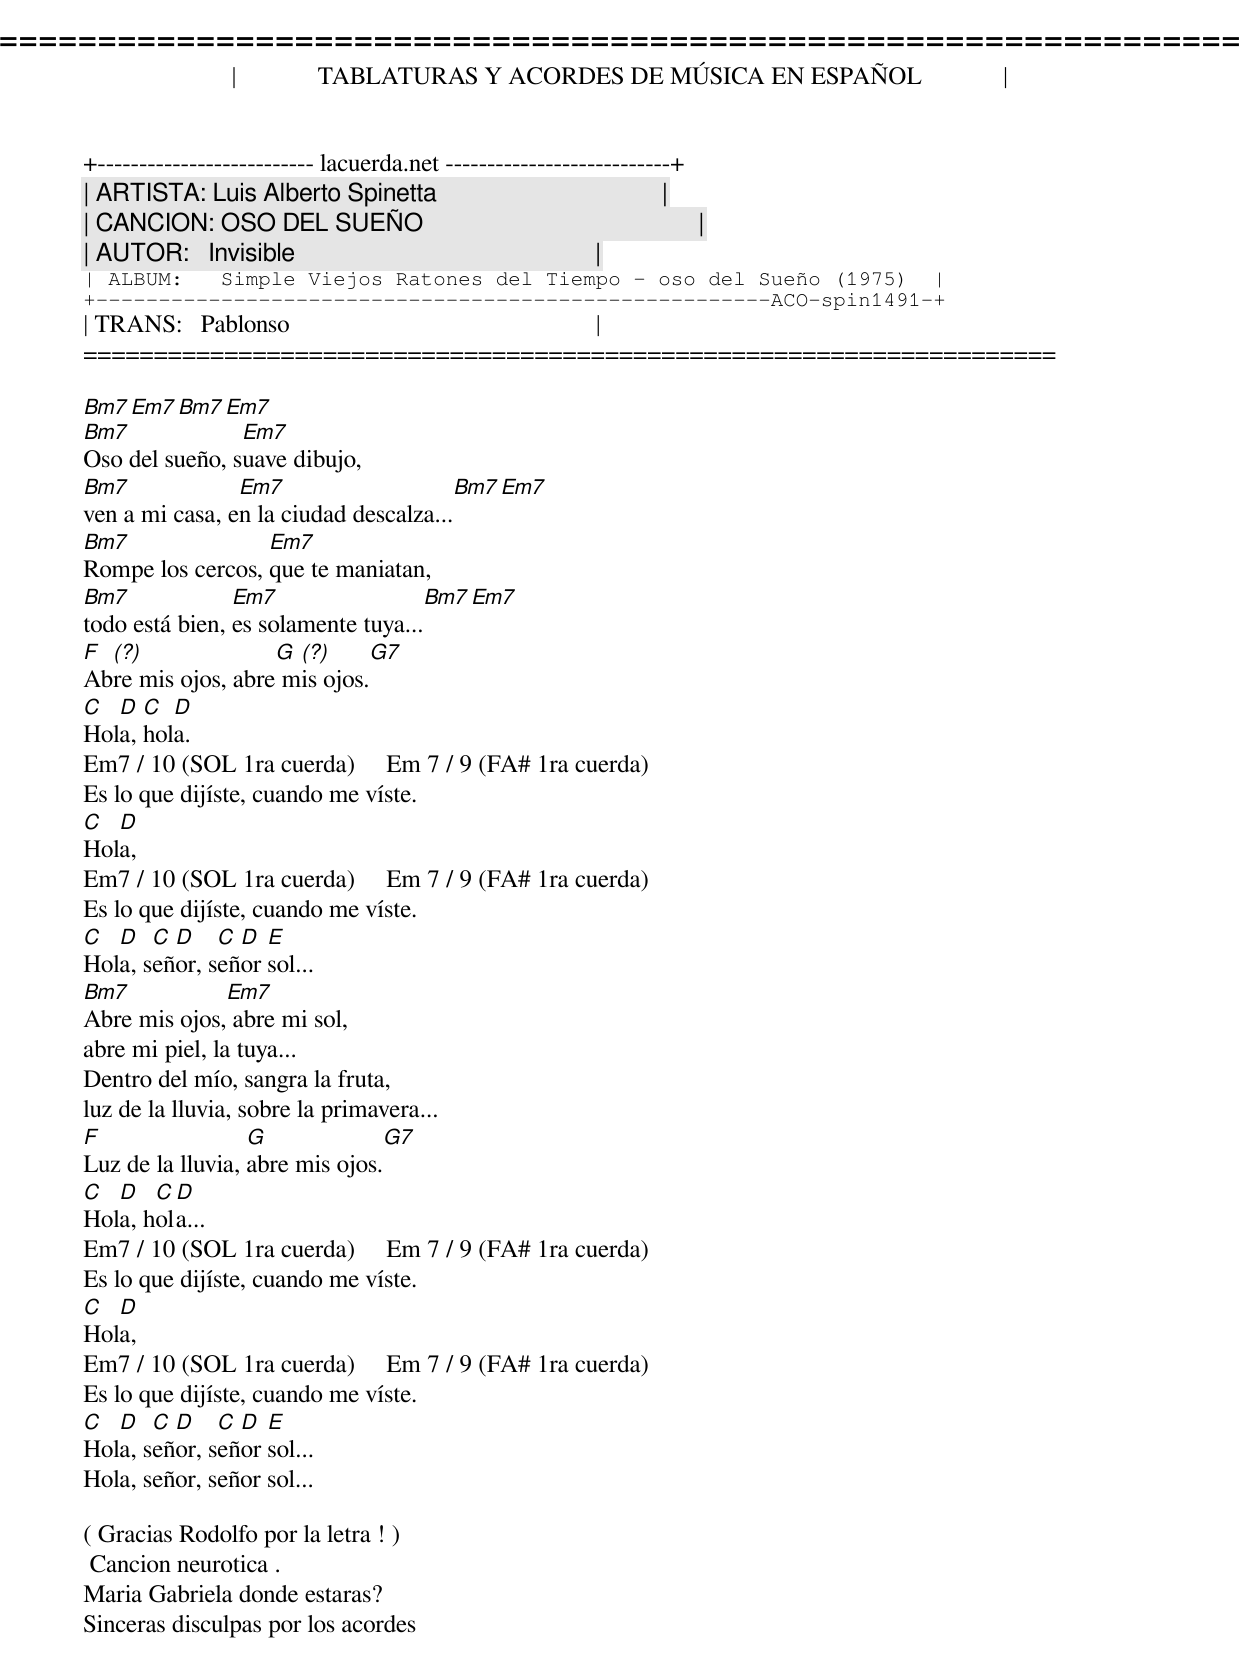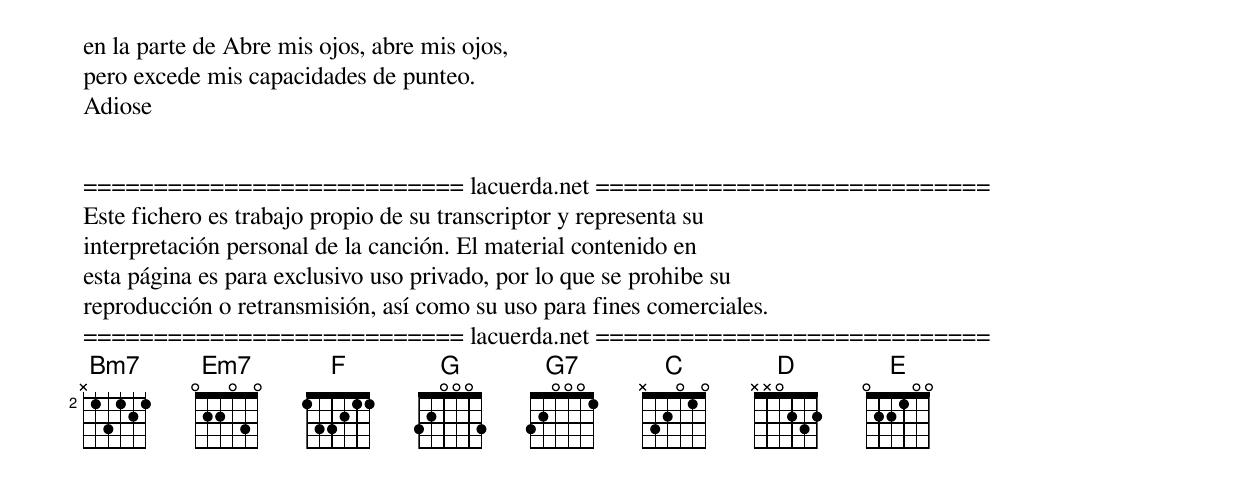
=====================================================================
|             TABLATURAS Y ACORDES DE MÚSICA EN ESPAÑOL             |
+-------------------------- lacuerda.net ---------------------------+
| ARTISTA: Luis Alberto Spinetta                                    |
| CANCION: OSO DEL SUEÑO                                            |
| AUTOR:   Invisible                                                |
| ALBUM:   Simple Viejos Ratones del Tiempo - oso del Sueño (1975)  |
+------------------------------------------------------ACO-spin1491-+
| TRANS:   Pablonso                                                 |
=====================================================================

Bm7 Em7 Bm7 Em7
Bm7             Em7
Oso del sueño, suave dibujo,
Bm7             Em7                     Bm7 Em7
ven a mi casa, en la ciudad descalza...
Bm7               Em7
Rompe los cercos, que te maniatan,
Bm7             Em7                     Bm7 Em7
todo está bien, es solamente tuya...
F (?)              G (?)     G7
Abre mis ojos, abre mis ojos.
C  D  C  D
Hola, hola.
Em7 / 10 (SOL 1ra cuerda)     Em 7 / 9 (FA# 1ra cuerda)
Es lo que dijíste, cuando me víste.
C  D
Hola,
Em7 / 10 (SOL 1ra cuerda)     Em 7 / 9 (FA# 1ra cuerda)
Es lo que dijíste, cuando me víste.
C  D   C D    C D  E
Hola, señor, señor sol...
Bm7           Em7
Abre mis ojos, abre mi sol,
abre mi piel, la tuya...
Dentro del mío, sangra la fruta,
luz de la lluvia, sobre la primavera...
F                 G             G7
Luz de la lluvia, abre mis ojos.
C  D   C D
Hola, hola...
Em7 / 10 (SOL 1ra cuerda)     Em 7 / 9 (FA# 1ra cuerda)
Es lo que dijíste, cuando me víste.
C  D
Hola,
Em7 / 10 (SOL 1ra cuerda)     Em 7 / 9 (FA# 1ra cuerda)
Es lo que dijíste, cuando me víste.
C  D   C D    C D  E
Hola, señor, señor sol...
Hola, señor, señor sol...

( Gracias Rodolfo por la letra ! )
 Cancion neurotica .
Maria Gabriela donde estaras?
Sinceras disculpas por los acordes
en la parte de Abre mis ojos, abre mis ojos,
pero excede mis capacidades de punteo.
Adiose


=========================== lacuerda.net ============================
Este fichero es trabajo propio de su transcriptor y representa su
interpretación personal de la canción. El material contenido en
esta página es para exclusivo uso privado, por lo que se prohibe su
reproducción o retransmisión, así como su uso para fines comerciales.
=========================== lacuerda.net ============================
